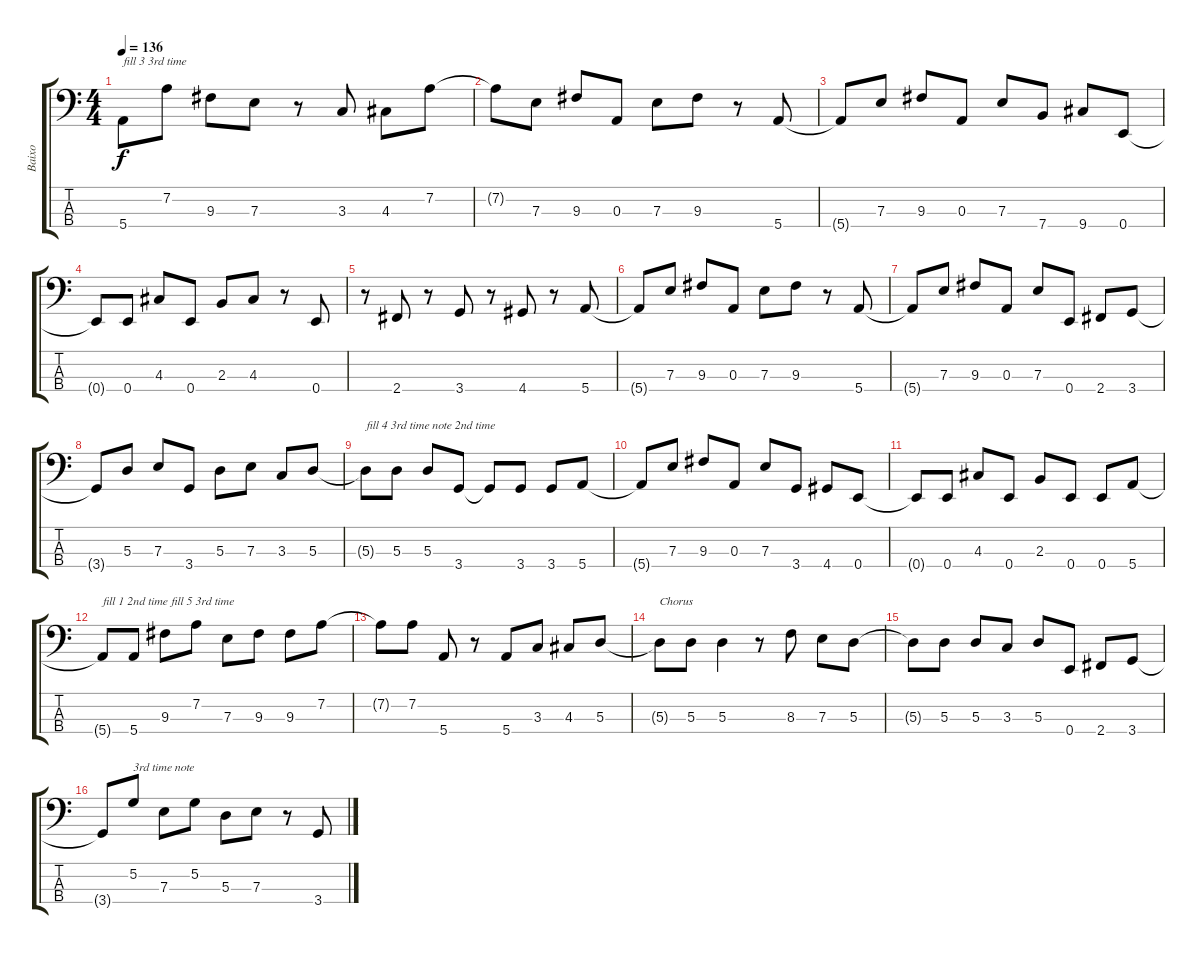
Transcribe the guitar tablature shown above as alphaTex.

\track ("Baixo" "Baixo") {instrument electricbasspick}
\staff {score tabs}
\tuning (G2 D2 A1 E1) {hide}
\ts (4 4)
\tempo 136
\clef f4
\ks c
5.4{t}.8{txt "fill 3 3rd time" dy f} 7.2.8 9.3.8 7.3.8 r.8 3.3.8 4.3.8 7.2.8 |
7.2{t}.8 7.3.8 9.3.8 0.3.8 7.3.8 9.3.8 r.8 5.4.8 |
5.4{t}.8 7.3.8 9.3.8 0.3.8 7.3.8 7.4.8 9.4.8 0.4.8 |
0.4{t}.8 0.4.8 4.3.8 0.4.8 2.3.8 4.3.8 r.8 0.4.8 |
r.8 2.4.8 r.8 3.4.8 r.8 4.4.8 r.8 5.4.8 |
5.4{t}.8 7.3.8 9.3.8 0.3.8 7.3.8 9.3.8 r.8 5.4.8 |
5.4{t}.8 7.3.8 9.3.8 0.3.8 7.3.8 0.4.8 2.4.8 3.4.8 |
3.4{t}.8 5.3.8 7.3.8 3.4.8 5.3.8 7.3.8 3.3.8 5.3.8 |
5.3{t}.8{txt "fill 4 3rd time note 2nd time"} 5.3.8 5.3.8 3.4.8 3.4{t}.8 3.4.8 3.4.8 5.4.8 |
5.4{t}.8 7.3.8 9.3.8 0.3.8 7.3.8 3.4.8 4.4.8 0.4.8 |
0.4{t}.8 0.4.8 4.3.8 0.4.8 2.3.8 0.4.8 0.4.8 5.4.8 |
5.4{t}.8{txt "fill 1 2nd time fill 5 3rd time"} 5.4.8 9.3.8 7.2.8 7.3.8 9.3.8 9.3.8 7.2.8 |
7.2{t}.8 7.2.8 5.4.8 r.8 5.4.8 3.3.8 4.3.8 5.3.8 |
5.3{t}.8{txt "Chorus"} 5.3.8 5.3.4 r.8 8.3.8 7.3.8 5.3.8 |
5.3{t}.8 5.3.8 5.3.8 3.3.8 5.3.8 0.4.8 2.4.8 3.4.8 |
3.4{t}.8 5.2.8{txt "3rd time note"} 7.3.8 5.2.8 5.3.8 7.3.8 r.8 3.4.8
